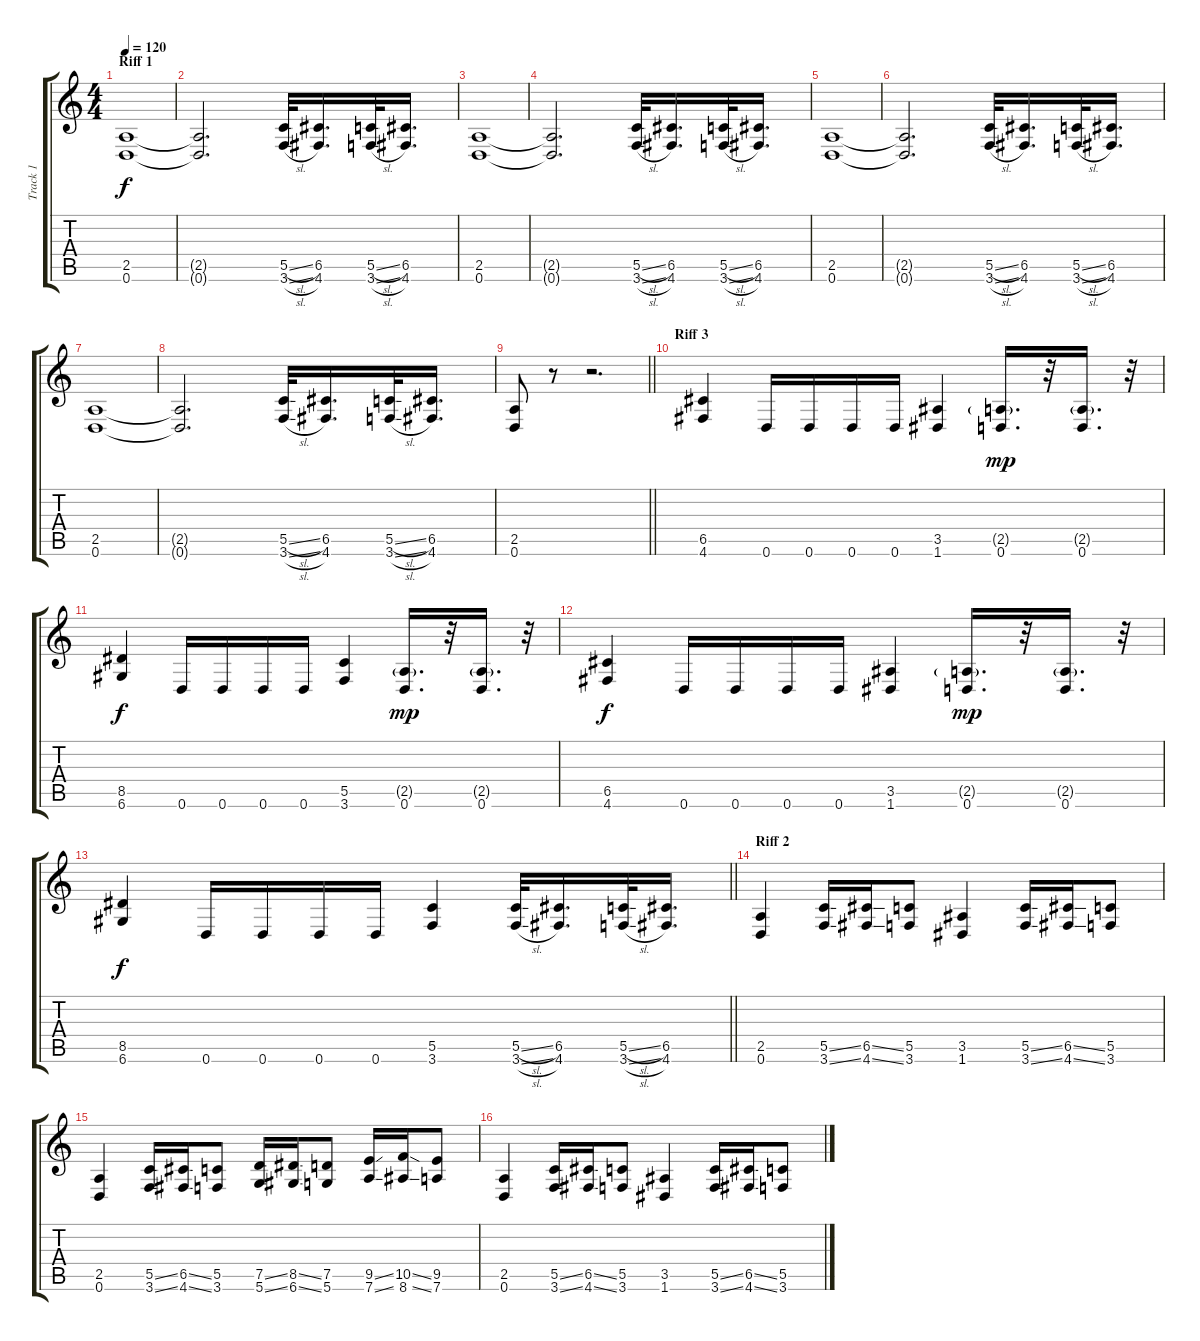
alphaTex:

\track ("Track 1" "Track 1") {instrument distortionguitar}
\staff {score tabs}
\tuning (D4 A3 F3 C3 G2 D2) {hide}
\ts (4 4)
\section ("" "Riff 1")
\tempo 120
\clef g2
\ks c
(2.5 0.6).1{dy f} |
(2.5{t} 0.6{t}).2{d} (5.5{sl} 3.6{sl}).32 (6.5 4.6).16{d} (5.5{sl} 3.6{sl}).32 (6.5 4.6).16{d} |
(2.5 0.6).1 |
(2.5{t} 0.6{t}).2{d} (5.5{sl} 3.6{sl}).32 (6.5 4.6).16{d} (5.5{sl} 3.6{sl}).32 (6.5 4.6).16{d} |
(2.5 0.6).1 |
(2.5{t} 0.6{t}).2{d} (5.5{sl} 3.6{sl}).32 (6.5 4.6).16{d} (5.5{sl} 3.6{sl}).32 (6.5 4.6).16{d} |
(2.5 0.6).1 |
(2.5{t} 0.6{t}).2{d} (5.5{sl} 3.6{sl}).32 (6.5 4.6).16{d} (5.5{sl} 3.6{sl}).32 (6.5 4.6).16{d} |
\barLineRight lightlight
(2.5 0.6).8 r.8 r.2{d} |
\section ("" "Riff 3")
(6.5 4.6).4 0.6.16 0.6.16 0.6.16 0.6.16 (3.5 1.6).4 (2.5{g} 0.6).16{d dy mp} r.32 (2.5{g} 0.6).16{d} r.32 |
(8.5 6.6).4{dy f} 0.6.16 0.6.16 0.6.16 0.6.16 (5.5 3.6).4 (2.5{g} 0.6).16{d dy mp} r.32 (2.5{g} 0.6).16{d} r.32 |
(6.5 4.6).4{dy f} 0.6.16 0.6.16 0.6.16 0.6.16 (3.5 1.6).4 (2.5{g} 0.6).16{d dy mp} r.32 (2.5{g} 0.6).16{d} r.32 |
\barLineRight lightlight
(8.5 6.6).4{dy f} 0.6.16 0.6.16 0.6.16 0.6.16 (5.5 3.6).4 (5.5{sl} 3.6{sl}).32 (6.5 4.6).16{d} (5.5{sl} 3.6{sl}).32 (6.5 4.6).16{d} |
\section ("" "Riff 2")
(2.5 0.6).4 (5.5{ss} 3.6{ss}).16 (6.5{ss} 4.6{ss}).16 (5.5 3.6).8 (3.5 1.6).4 (5.5{ss} 3.6{ss}).16 (6.5{ss} 4.6{ss}).16 (5.5 3.6).8 |
(2.5 0.6).4 (5.5{ss} 3.6{ss}).16 (6.5{ss} 4.6{ss}).16 (5.5 3.6).8 (7.5{ss} 5.6{ss}).16 (8.5{ss} 6.6{ss}).16 (7.5 5.6).8 (9.5{ss} 7.6{ss}).16 (10.5{ss} 8.6{ss}).16 (9.5 7.6).8 |
(2.5 0.6).4 (5.5{ss} 3.6{ss}).16 (6.5{ss} 4.6{ss}).16 (5.5 3.6).8 (3.5 1.6).4 (5.5{ss} 3.6{ss}).16 (6.5{ss} 4.6{ss}).16 (5.5 3.6).8
